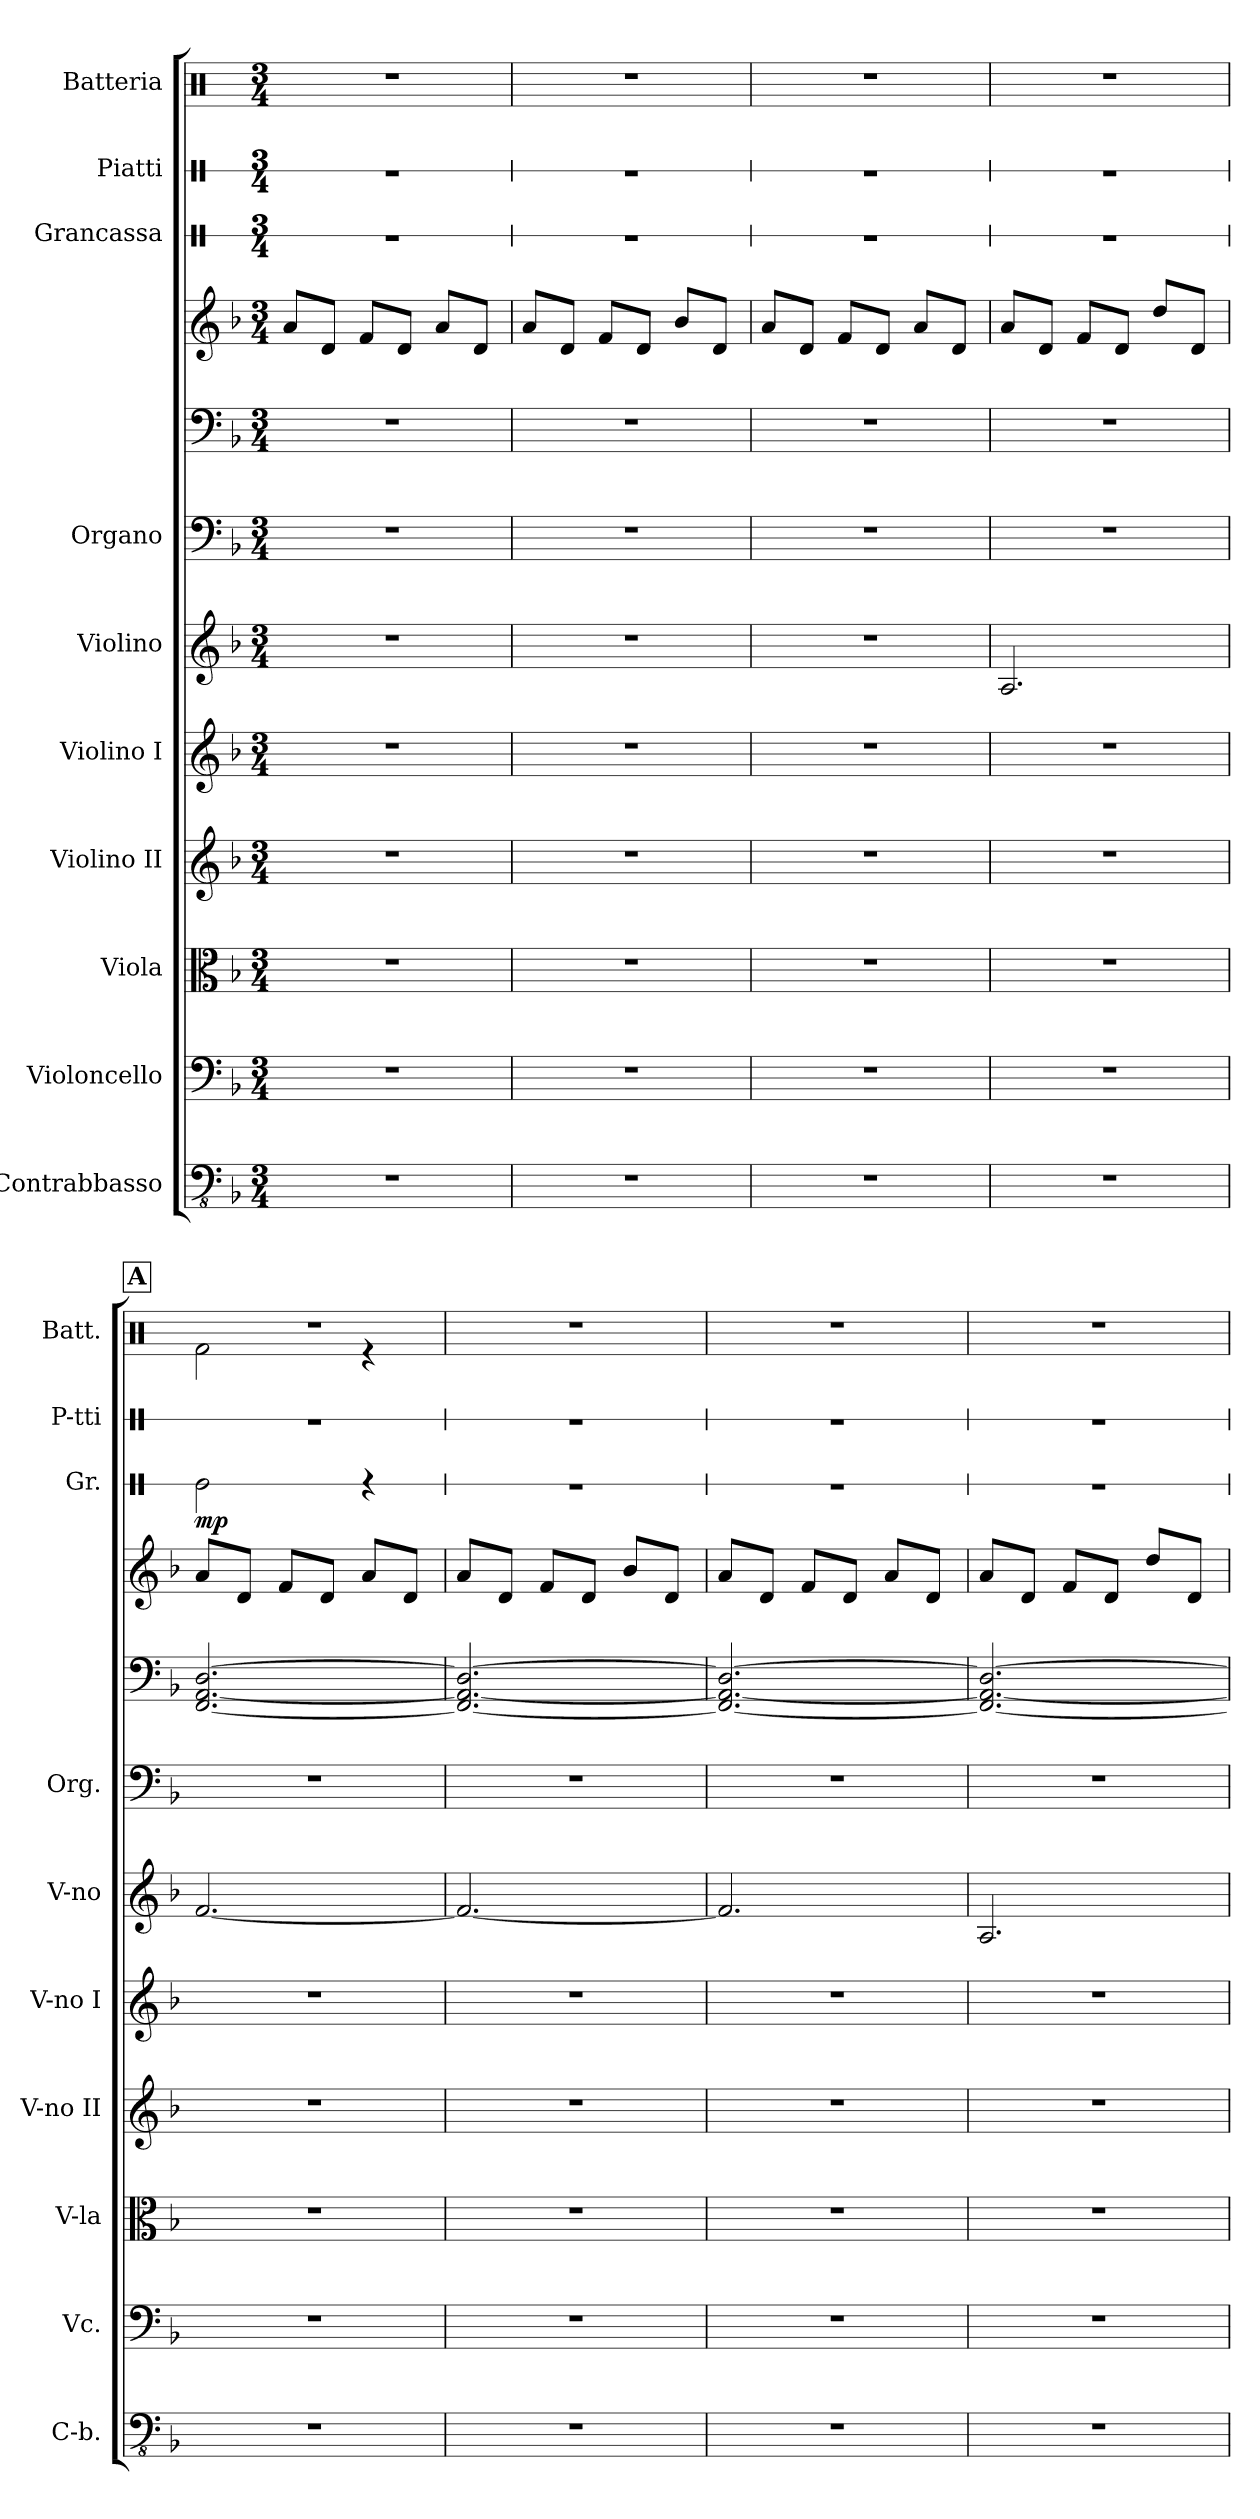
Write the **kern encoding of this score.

**kern	**kern	**kern	**kern	**kern	**kern	**kern	**kern	**kern	**kern	**dynam	**kern	**kern
*part10	*part9	*part8	*part7	*part6	*part5	*part4	*part4	*part4	*part3	*part3	*part2	*part1
*staff12	*staff11	*staff10	*staff9	*staff8	*staff7	*staff6	*staff5	*staff4	*staff3	*staff3	*staff2	*staff1
*I"Contrabbasso	*I"Violoncello	*I"Viola	*I"Violino II	*I"Violino I	*I"Violino	*I"Organo	*	*	*I"Grancassa	*	*I"Piatti	*I"Batteria
*I'C-b.	*I'Vc.	*I'V-la	*I'V-no II	*I'V-no I	*I'V-no	*I'Org.	*	*	*I'Gr.	*	*I'P-tti	*I'Batt.
*	*	*	*	*	*	*	*	*	*stria1	*	*stria1	*
*clefFv4	*clefF4	*clefC3	*clefG2	*clefG2	*clefG2	*clefF4	*clefF4	*clefG2	*clefX	*	*clefX	*clefX
*ITrd7c12	*	*	*	*	*	*	*	*	*	*	*	*
*k[b-]	*k[b-]	*k[b-]	*k[b-]	*k[b-]	*k[b-]	*k[b-]	*k[b-]	*k[b-]	*k[]	*	*k[]	*k[]
*M3/4	*M3/4	*M3/4	*M3/4	*M3/4	*M3/4	*M3/4	*M3/4	*M3/4	*M3/4	*	*M3/4	*M3/4
*MM180	*MM180	*MM180	*MM180	*MM180	*MM180	*MM180	*MM180	*MM180	*MM180	*	*MM180	*MM180
=1	=1	=1	=1	=1	=1	=1	=1	=1	=1	=1	=1	=1
2.r	2.r	2.r	2.r	2.r	2.r	2.r	2.r	8a/L	2.r	.	2.r	2.r
.	.	.	.	.	.	.	.	8d/J	.	.	.	.
.	.	.	.	.	.	.	.	8f/L	.	.	.	.
.	.	.	.	.	.	.	.	8d/J	.	.	.	.
.	.	.	.	.	.	.	.	8a/L	.	.	.	.
.	.	.	.	.	.	.	.	8d/J	.	.	.	.
=2	=2	=2	=2	=2	=2	=2	=2	=2	=2	=2	=2	=2
2.r	2.r	2.r	2.r	2.r	2.r	2.r	2.r	8a/L	2.r	.	2.r	2.r
.	.	.	.	.	.	.	.	8d/J	.	.	.	.
.	.	.	.	.	.	.	.	8f/L	.	.	.	.
.	.	.	.	.	.	.	.	8d/J	.	.	.	.
.	.	.	.	.	.	.	.	8b-/L	.	.	.	.
.	.	.	.	.	.	.	.	8d/J	.	.	.	.
=3	=3	=3	=3	=3	=3	=3	=3	=3	=3	=3	=3	=3
2.r	2.r	2.r	2.r	2.r	2.r	2.r	2.r	8a/L	2.r	.	2.r	2.r
.	.	.	.	.	.	.	.	8d/J	.	.	.	.
.	.	.	.	.	.	.	.	8f/L	.	.	.	.
.	.	.	.	.	.	.	.	8d/J	.	.	.	.
.	.	.	.	.	.	.	.	8a/L	.	.	.	.
.	.	.	.	.	.	.	.	8d/J	.	.	.	.
=4	=4	=4	=4	=4	=4	=4	=4	=4	=4	=4	=4	=4
2.r	2.r	2.r	2.r	2.r	2.A/	2.r	2.r	8a/L	2.r	.	2.r	2.r
.	.	.	.	.	.	.	.	8d/J	.	.	.	.
.	.	.	.	.	.	.	.	8f/L	.	.	.	.
.	.	.	.	.	.	.	.	8d/J	.	.	.	.
.	.	.	.	.	.	.	.	8dd/L	.	.	.	.
.	.	.	.	.	.	.	.	8d/J	.	.	.	.
!!LO:REH:place=s1:a:B:fs=14:t=A
=5	=5	=5	=5	=5	=5	=5	=5	=5	=5	=5	=5	=5
*	*	*	*	*	*	*	*	*	*	*	*	*^
!	!	!	!	!	!	!	!	!	!	!LO:DY:b	!	!	!
2.r	2.r	2.r	2.r	2.r	[2.f/	2.r	[2.FF/ [2.AA/ [2.D/	8a/L	2Re\	mp	2.r	2.r	2Rf\
.	.	.	.	.	.	.	.	8d/J	.	.	.	.	.
.	.	.	.	.	.	.	.	8f/L	.	.	.	.	.
.	.	.	.	.	.	.	.	8d/J	.	.	.	.	.
.	.	.	.	.	.	.	.	8a/L	4r	.	.	.	4r
.	.	.	.	.	.	.	.	8d/J	.	.	.	.	.
*	*	*	*	*	*	*	*	*	*	*	*	*v	*v
!!LO:PB:g=z
=6	=6	=6	=6	=6	=6	=6	=6	=6	=6	=6	=6	=6
2.r	2.r	2.r	2.r	2.r	2.f/_	2.r	2.FF/_ 2.AA/_ 2.D/_	8a/L	2.r	.	2.r	2.r
.	.	.	.	.	.	.	.	8d/J	.	.	.	.
.	.	.	.	.	.	.	.	8f/L	.	.	.	.
.	.	.	.	.	.	.	.	8d/J	.	.	.	.
.	.	.	.	.	.	.	.	8b-/L	.	.	.	.
.	.	.	.	.	.	.	.	8d/J	.	.	.	.
=7	=7	=7	=7	=7	=7	=7	=7	=7	=7	=7	=7	=7
2.r	2.r	2.r	2.r	2.r	2.f/]	2.r	2.FF/_ 2.AA/_ 2.D/_	8a/L	2.r	.	2.r	2.r
.	.	.	.	.	.	.	.	8d/J	.	.	.	.
.	.	.	.	.	.	.	.	8f/L	.	.	.	.
.	.	.	.	.	.	.	.	8d/J	.	.	.	.
.	.	.	.	.	.	.	.	8a/L	.	.	.	.
.	.	.	.	.	.	.	.	8d/J	.	.	.	.
=8	=8	=8	=8	=8	=8	=8	=8	=8	=8	=8	=8	=8
2.r	2.r	2.r	2.r	2.r	2.A/	2.r	2.FF/_ 2.AA/_ 2.D/_	8a/L	2.r	.	2.r	2.r
.	.	.	.	.	.	.	.	8d/J	.	.	.	.
.	.	.	.	.	.	.	.	8f/L	.	.	.	.
.	.	.	.	.	.	.	.	8d/J	.	.	.	.
.	.	.	.	.	.	.	.	8dd/L	.	.	.	.
.	.	.	.	.	.	.	.	8d/J	.	.	.	.
=	=	=	=	=	=	=	=	=	=	=	=	=
*-	*-	*-	*-	*-	*-	*-	*-	*-	*-	*-	*-	*-
